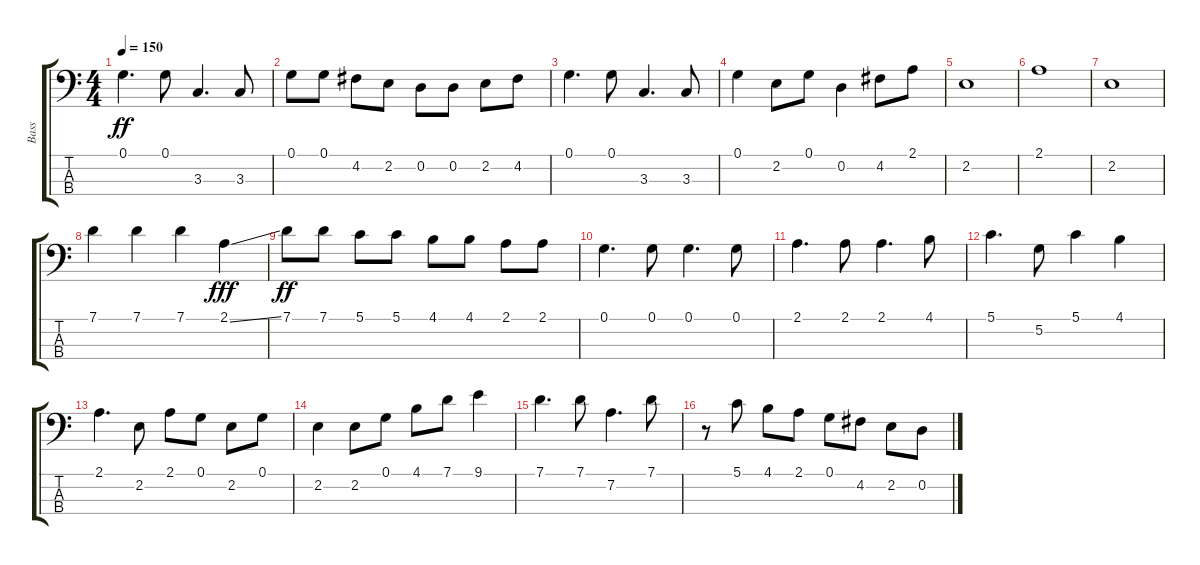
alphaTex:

\track ("Bass" "Bass") {instrument fretlessbass}
\staff {score tabs}
\tuning (G2 D2 A1 E1) {hide}
\ts (4 4)
\tempo 150
\clef f4
\ks c
0.1.4{d dy ff} 0.1.8 3.3.4{d} 3.3.8 |
0.1.8 0.1.8 4.2.8 2.2.8 0.2.8 0.2.8 2.2.8 4.2.8 |
0.1.4{d} 0.1.8 3.3.4{d} 3.3.8 |
0.1.4 2.2.8 0.1.8 0.2.4 4.2.8 2.1.8 |
2.2.1 |
2.1.1 |
2.2.1 |
7.1.4 7.1.4 7.1.4 2.1{ss}.4{dy fff} |
7.1.8{dy ff} 7.1.8 5.1.8 5.1.8 4.1.8 4.1.8 2.1.8 2.1.8 |
0.1.4{d} 0.1.8 0.1.4{d} 0.1.8 |
2.1.4{d} 2.1.8 2.1.4{d} 4.1.8 |
5.1.4{d} 5.2.8 5.1.4 4.1.4 |
2.1.4{d} 2.2.8 2.1.8 0.1.8 2.2.8 0.1.8 |
2.2.4 2.2.8 0.1.8 4.1.8 7.1.8 9.1.4 |
7.1.4{d} 7.1.8 7.2.4{d} 7.1.8 |
r.8 5.1.8 4.1.8 2.1.8 0.1.8 4.2.8 2.2.8 0.2.8
